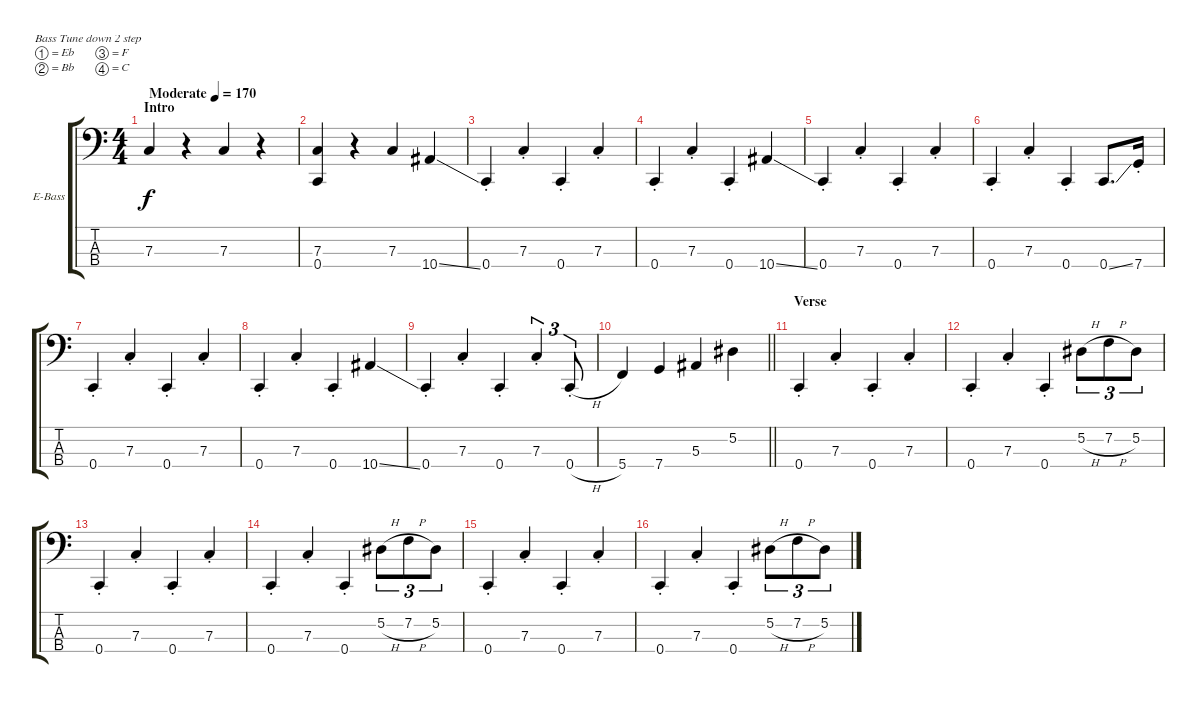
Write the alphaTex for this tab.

\bracketExtendMode groupsimilarinstruments
\firstSystemTrackNameOrientation horizontal
\otherSystemsTrackNameOrientation horizontal
\track ("Nick Oliveri [Bass]" "E-Bass") {instrument electricbassfinger}
\staff {score tabs}
\tuning (Eb2 Bb1 F1 C1)
\ts (4 4)
\beaming (8 2 2 2 2)
\section ("" "Intro")
\tempo (170 "Moderate")
\clef f4
\ks c
7.3.4{dy f instrument electricbassfinger} r.4 7.3.4 r.4 |
(7.3 0.4).4 r.4 7.3.4 10.4{ss}.4 |
0.4{st}.4 7.3{st}.4 0.4{st}.4 7.3{st}.4 |
0.4{st}.4 7.3{st}.4 0.4{st}.4 10.4{ss}.4 |
0.4{st}.4 7.3{st}.4 0.4{st}.4 7.3{st}.4 |
0.4{st}.4 7.3{st}.4 0.4{st}.4 0.4{ss}.8{d} 7.4{st}.16 |
0.4{st}.4 7.3{st}.4 0.4{st}.4 7.3{st}.4 |
0.4{st}.4 7.3{st}.4 0.4{st}.4 10.4{ss}.4 |
0.4{st}.4 7.3{st}.4 0.4{st}.4 7.3{st}.4{tu (3 2)} 0.4{h st}.8{tu (3 2)} |
\barLineRight lightlight
5.4.4 7.4.4 5.3.4 5.2.4 |
\section ("" "Verse")
0.4{st}.4 7.3{st}.4 0.4{st}.4 7.3{st}.4 |
0.4{st}.4 7.3{st}.4 0.4{st}.4 5.2{h}.8{tu (3 2)} 7.2{h}.8{tu (3 2)} 5.2.8{tu (3 2)} |
0.4{st}.4 7.3{st}.4 0.4{st}.4 7.3{st}.4 |
0.4{st}.4 7.3{st}.4 0.4{st}.4 5.2{h}.8{tu (3 2)} 7.2{h}.8{tu (3 2)} 5.2.8{tu (3 2)} |
0.4{st}.4 7.3{st}.4 0.4{st}.4 7.3{st}.4 |
0.4{st}.4 7.3{st}.4 0.4{st}.4 5.2{h}.8{tu (3 2)} 7.2{h}.8{tu (3 2)} 5.2.8{tu (3 2)}
